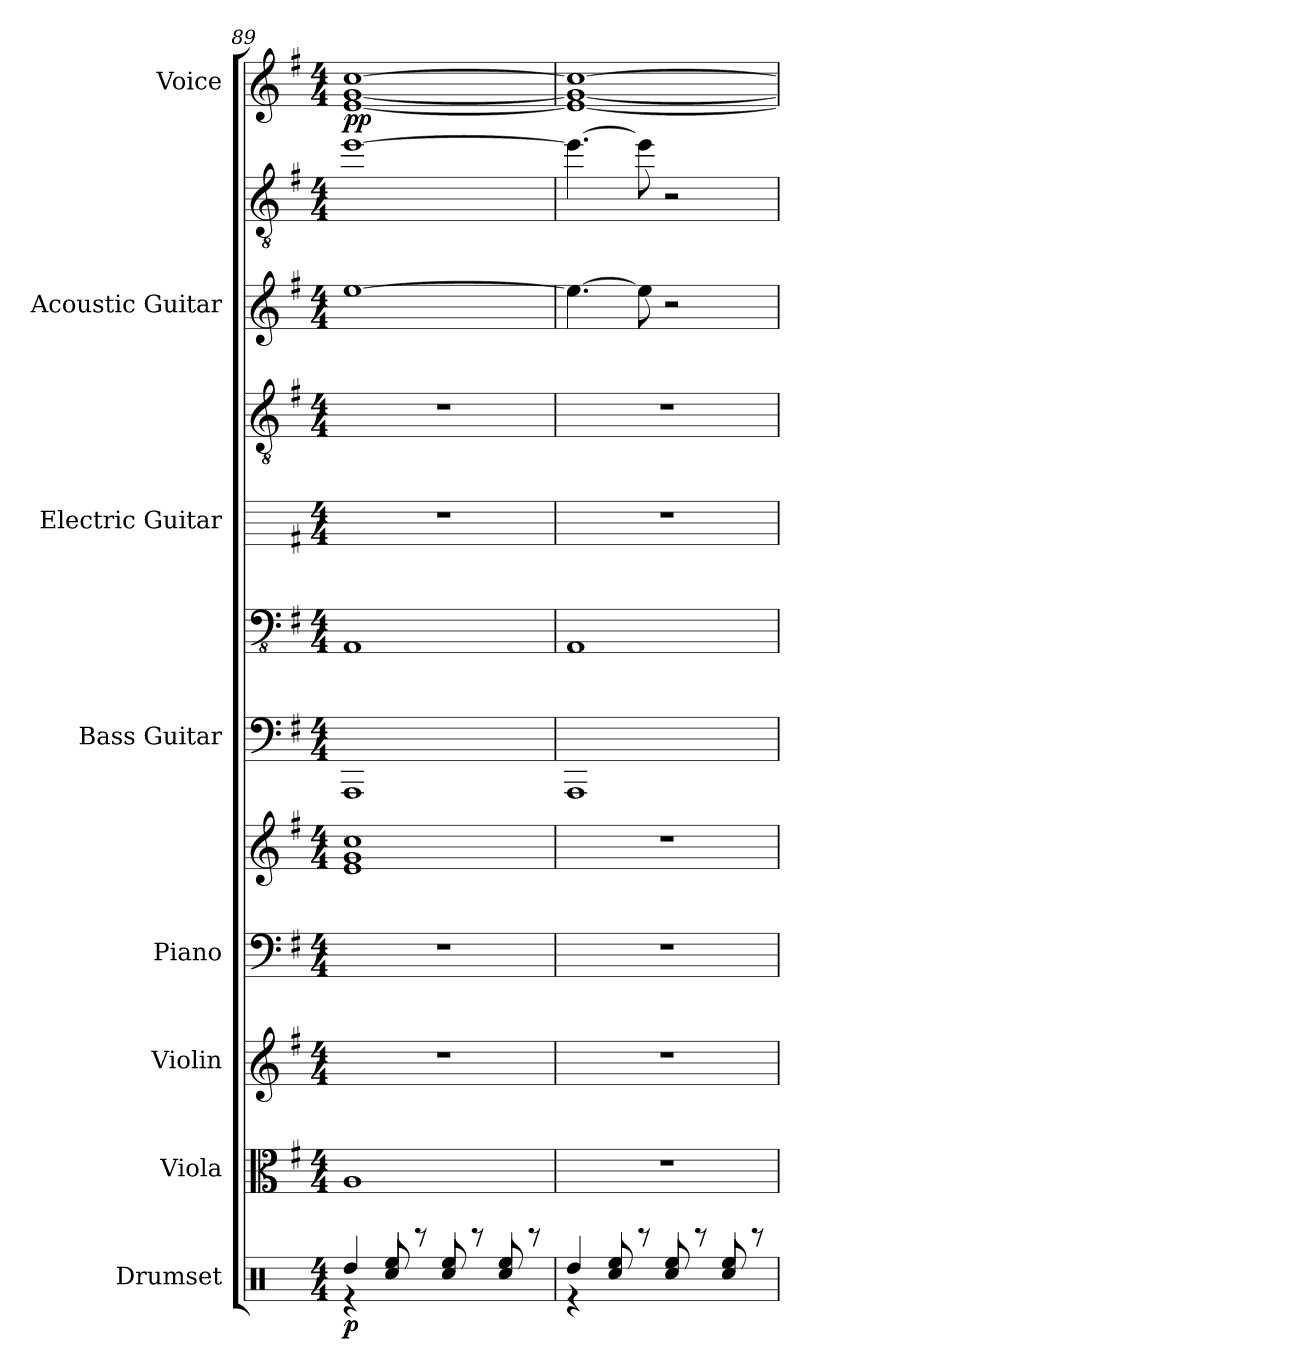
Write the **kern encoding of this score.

**kern	**dynam	**kern	**kern	**kern	**kern	**kern	**kern	**kern	**kern	**kern	**kern	**kern	**dynam
*part8	*part8	*part7	*part6	*part5	*part5	*part4	*part4	*part3	*part3	*part2	*part2	*part1	*part1
*staff12	*staff12	*staff11	*staff10	*staff9	*staff8	*staff7	*staff6	*staff5	*staff4	*staff3	*staff2	*staff1	*staff1
*I"Drumset	*	*I"Viola	*I"Violin	*I"Piano	*	*I"Bass Guitar	*	*I"Electric Guitar	*	*I"Acoustic Guitar	*	*I"Voice	*
*I'Drs.	*	*I'Vla.	*I'Vln.	*I'Pno.	*	*I'B. Guit.	*	*I'El. Guit.	*	*I'Guit.	*	*I'Vo.	*
!!LO:PB:g=z
*clefX	*	*clefC3	*clefG2	*clefF4	*clefG2	*	*clefFv4	*	*clefGv2	*	*clefGv2	*clefG2	*
*k[]	*	*k[f#]	*k[f#]	*k[f#]	*k[f#]	*k[f#]	*k[f#]	*k[f#]	*k[f#]	*k[f#]	*k[f#]	*k[f#]	*
*M4/4	*	*M4/4	*M4/4	*M4/4	*M4/4	*M4/4	*M4/4	*M4/4	*M4/4	*M4/4	*M4/4	*M4/4	*
=89	=89	=89	=89	=89	=89	=89	=89	=89	=89	=89	=89	=89	=89
*^	*	*	*	*	*	*	*	*	*	*	*	*	*
!	!	!LO:DY:b	!	!	!	!	!	!	!	!	!	!	!	!LO:DY:b
4Rdd/	4r	p	1A	1r	1r	1e 1g 1cc	1AAA	1AAA	1r	1r	[1ee	[1ee	[1e [1g [1cc	pp
8Rcc/	4Ree/	.	.	.	.	.	.	.	.	.	.	.	.	.
8r	.	.	.	.	.	.	.	.	.	.	.	.	.	.
8Rcc/	4Ree/	.	.	.	.	.	.	.	.	.	.	.	.	.
8r	.	.	.	.	.	.	.	.	.	.	.	.	.	.
8Rcc/	4Ree/	.	.	.	.	.	.	.	.	.	.	.	.	.
8r	.	.	.	.	.	.	.	.	.	.	.	.	.	.
=90	=90	=90	=90	=90	=90	=90	=90	=90	=90	=90	=90	=90	=90	=90
4Rdd/	4r	.	1r	1r	1r	1r	1AAA	1AAA	1r	1r	4.ee\_	4.ee\_	1e_ 1g_ 1cc_	.
8Rcc/	4Ree/	.	.	.	.	.	.	.	.	.	.	.	.	.
8r	.	.	.	.	.	.	.	.	.	.	8ee\]	8ee\]	.	.
8Rcc/	4Ree/	.	.	.	.	.	.	.	.	.	2r	2r	.	.
8r	.	.	.	.	.	.	.	.	.	.	.	.	.	.
8Rcc/	4Ree/	.	.	.	.	.	.	.	.	.	.	.	.	.
8r	.	.	.	.	.	.	.	.	.	.	.	.	.	.
*v	*v	*	*	*	*	*	*	*	*	*	*	*	*	*
=	=	=	=	=	=	=	=	=	=	=	=	=	=
*-	*-	*-	*-	*-	*-	*-	*-	*-	*-	*-	*-	*-	*-
